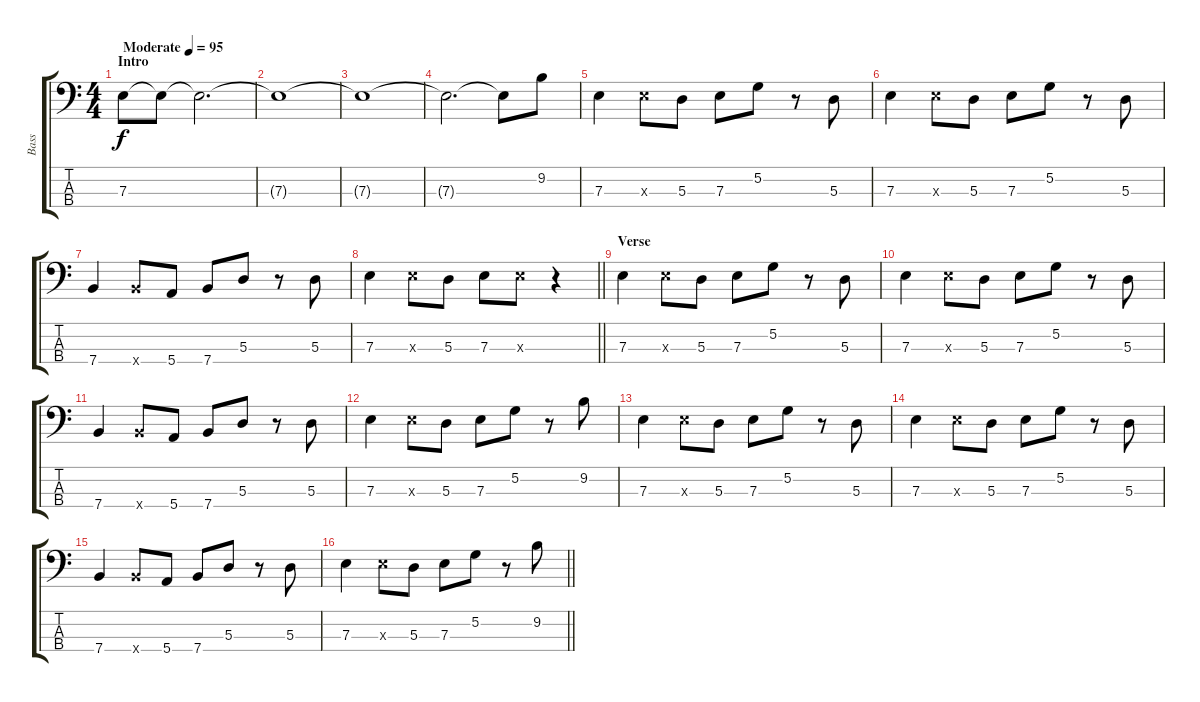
\track ("Bass" "Bass") {instrument electricbasspick}
\staff {score tabs}
\tuning (G2 D2 A1 E1) {hide}
\ts (4 4)
\section ("" "Intro")
\tempo (95 "Moderate")
\clef f4
\ks c
7.3.8{dy f volume 1 instrument electricbasspick} 7.3{t}.8{volume 11} 7.3{t}.2{d} |
7.3{t}.1 |
7.3{t}.1 |
7.3{t}.2{d} 7.3{t}.8 9.2.8 |
7.3.4 7.3{x}.8 5.3.8 7.3.8 5.2.8 r.8 5.3.8 |
7.3.4 7.3{x}.8 5.3.8 7.3.8 5.2.8 r.8 5.3.8 |
7.4.4 7.4{x}.8 5.4.8 7.4.8 5.3.8 r.8 5.3.8 |
\barLineRight lightlight
7.3.4 7.3{x}.8 5.3.8 7.3.8 7.3{x}.8 r.4 |
\section ("" "Verse")
7.3.4 7.3{x}.8 5.3.8 7.3.8 5.2.8 r.8 5.3.8 |
7.3.4 7.3{x}.8 5.3.8 7.3.8 5.2.8 r.8 5.3.8 |
7.4.4 7.4{x}.8 5.4.8 7.4.8 5.3.8 r.8 5.3.8 |
7.3.4 7.3{x}.8 5.3.8 7.3.8 5.2.8 r.8 9.2.8 |
7.3.4 7.3{x}.8 5.3.8 7.3.8 5.2.8 r.8 5.3.8 |
7.3.4 7.3{x}.8 5.3.8 7.3.8 5.2.8 r.8 5.3.8 |
7.4.4 7.4{x}.8 5.4.8 7.4.8 5.3.8 r.8 5.3.8 |
\barLineRight lightlight
7.3.4 7.3{x}.8 5.3.8 7.3.8 5.2.8 r.8 9.2.8
